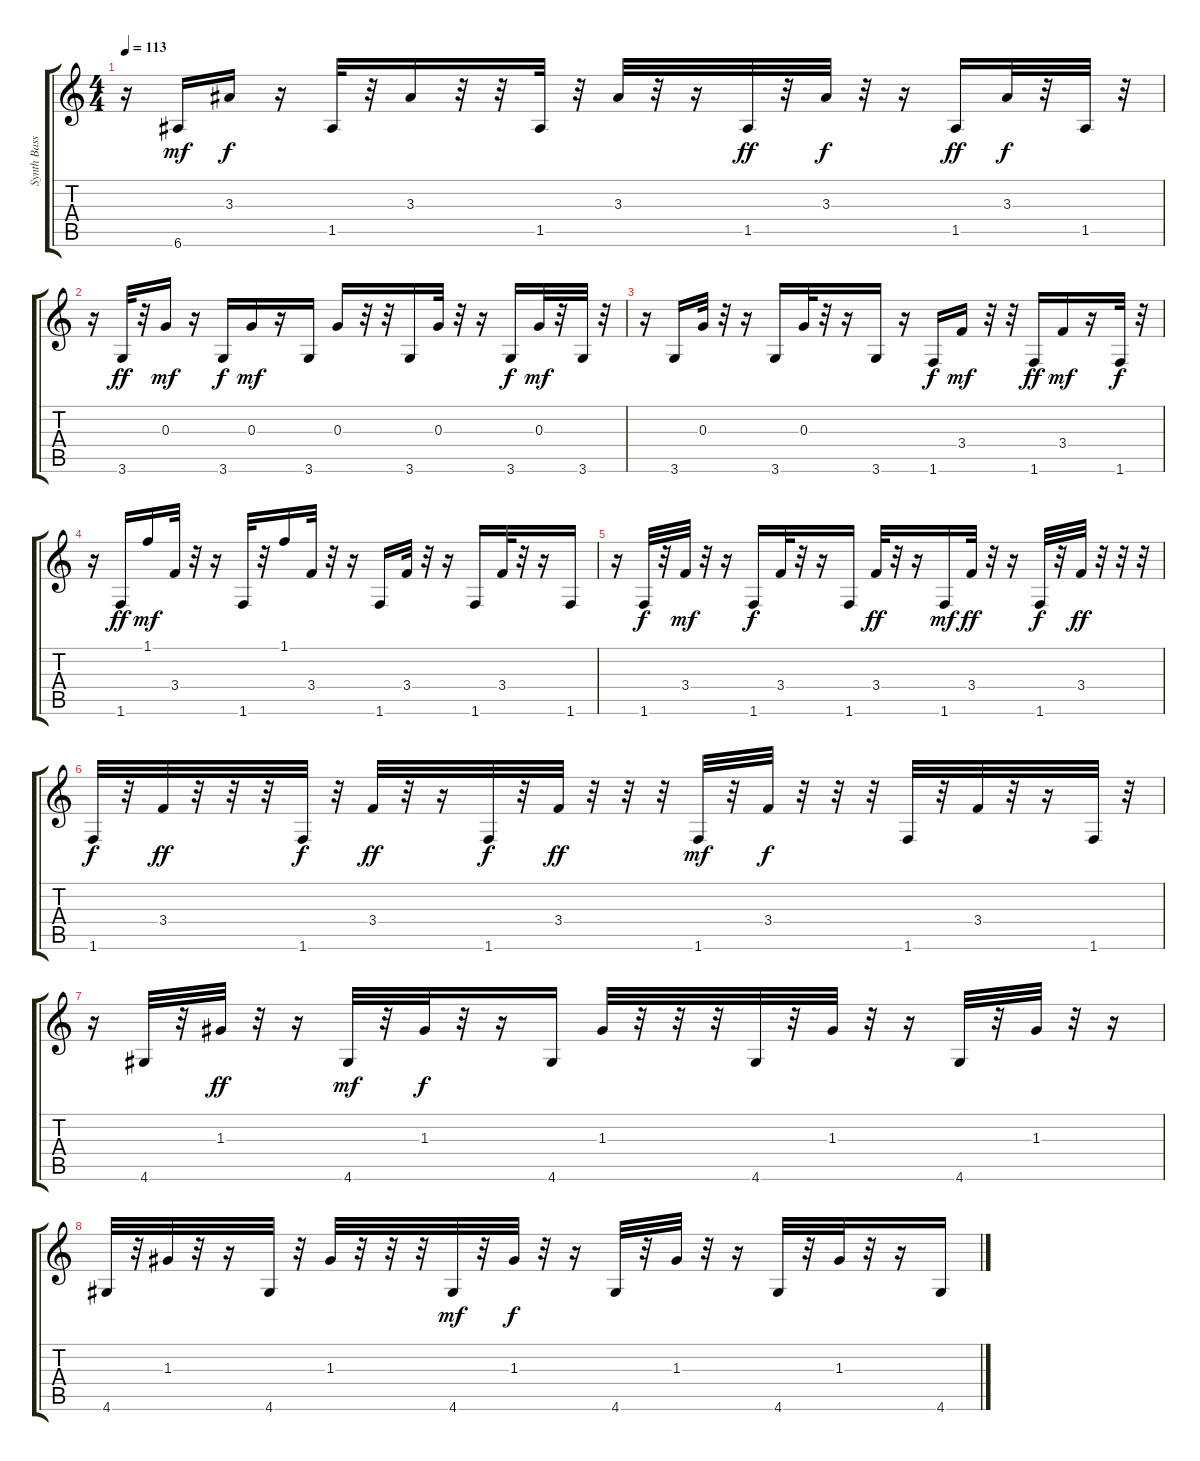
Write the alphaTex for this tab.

\track ("Synth Bass" "Synth Bass") {instrument synthbass1}
\staff {score tabs}
\tuning (E4 B3 G3 D3 A2 E2) {hide}
\ts (4 4)
\tempo 113
\clef g2
\ks c
r.16{dy mf} 6.6.16 3.3.16{dy f} r.16 1.5.32 r.32 3.3.16 r.32 r.32 1.5.32 r.32 3.3.32 r.32 r.16 1.5.32{dy ff} r.32 3.3.32{dy f} r.32 r.16 1.5.16{dy ff} 3.3.32{dy f} r.32 1.5.32 r.32 |
r.16 3.6.32{dy ff} r.32 0.3.16{dy mf} r.16 3.6.16{dy f} 0.3.16{dy mf} r.16 3.6.16 0.3.16 r.32 r.32 3.6.16 0.3.32 r.32 r.16 3.6.16{dy f} 0.3.32{dy mf} r.32 3.6.32 r.32 |
r.16 3.6.16 0.3.32 r.32 r.16 3.6.16 0.3.32 r.32 r.16 3.6.16 r.16 1.6.16{dy f} 3.4.16{dy mf} r.32 r.32 1.6.16{dy ff} 3.4.16{dy mf} r.16 1.6.32{dy f} r.32 |
r.16 1.6.16{dy ff} 1.1.16{dy mf} 3.4.32 r.32 r.16 1.6.32 r.32 1.1.16 3.4.32 r.32 r.16 1.6.16 3.4.32 r.32 r.16 1.6.16 3.4.32 r.32 r.16 1.6.16 |
r.16 1.6.32{dy f} r.32 3.4.32{dy mf} r.32 r.16 1.6.16{dy f} 3.4.32 r.32 r.16 1.6.16 3.4.32{dy ff} r.32 r.16 1.6.16{dy mf} 3.4.32{dy ff} r.32 r.16 1.6.32{dy f} r.32 3.4.32{dy ff} r.32 r.32 r.32 |
1.6.32{dy f} r.32 3.4.32{dy ff} r.32 r.32 r.32 1.6.32{dy f} r.32 3.4.32{dy ff} r.32 r.16 1.6.32{dy f} r.32 3.4.32{dy ff} r.32 r.32 r.32 1.6.32{dy mf} r.32 3.4.32{dy f} r.32 r.32 r.32 1.6.32 r.32 3.4.32 r.32 r.16 1.6.32 r.32 |
r.16 4.6.32 r.32 1.3.32{dy ff} r.32 r.16 4.6.32{dy mf} r.32 1.3.32{dy f} r.32 r.16 4.6.16 1.3.32 r.32 r.32 r.32 4.6.32 r.32 1.3.32 r.32 r.16 4.6.32 r.32 1.3.32 r.32 r.16 |
4.6.32 r.32 1.3.32 r.32 r.16 4.6.32 r.32 1.3.32 r.32 r.32 r.32 4.6.32{dy mf} r.32 1.3.32{dy f} r.32 r.16 4.6.32 r.32 1.3.32 r.32 r.16 4.6.32 r.32 1.3.32 r.32 r.16 4.6.16
